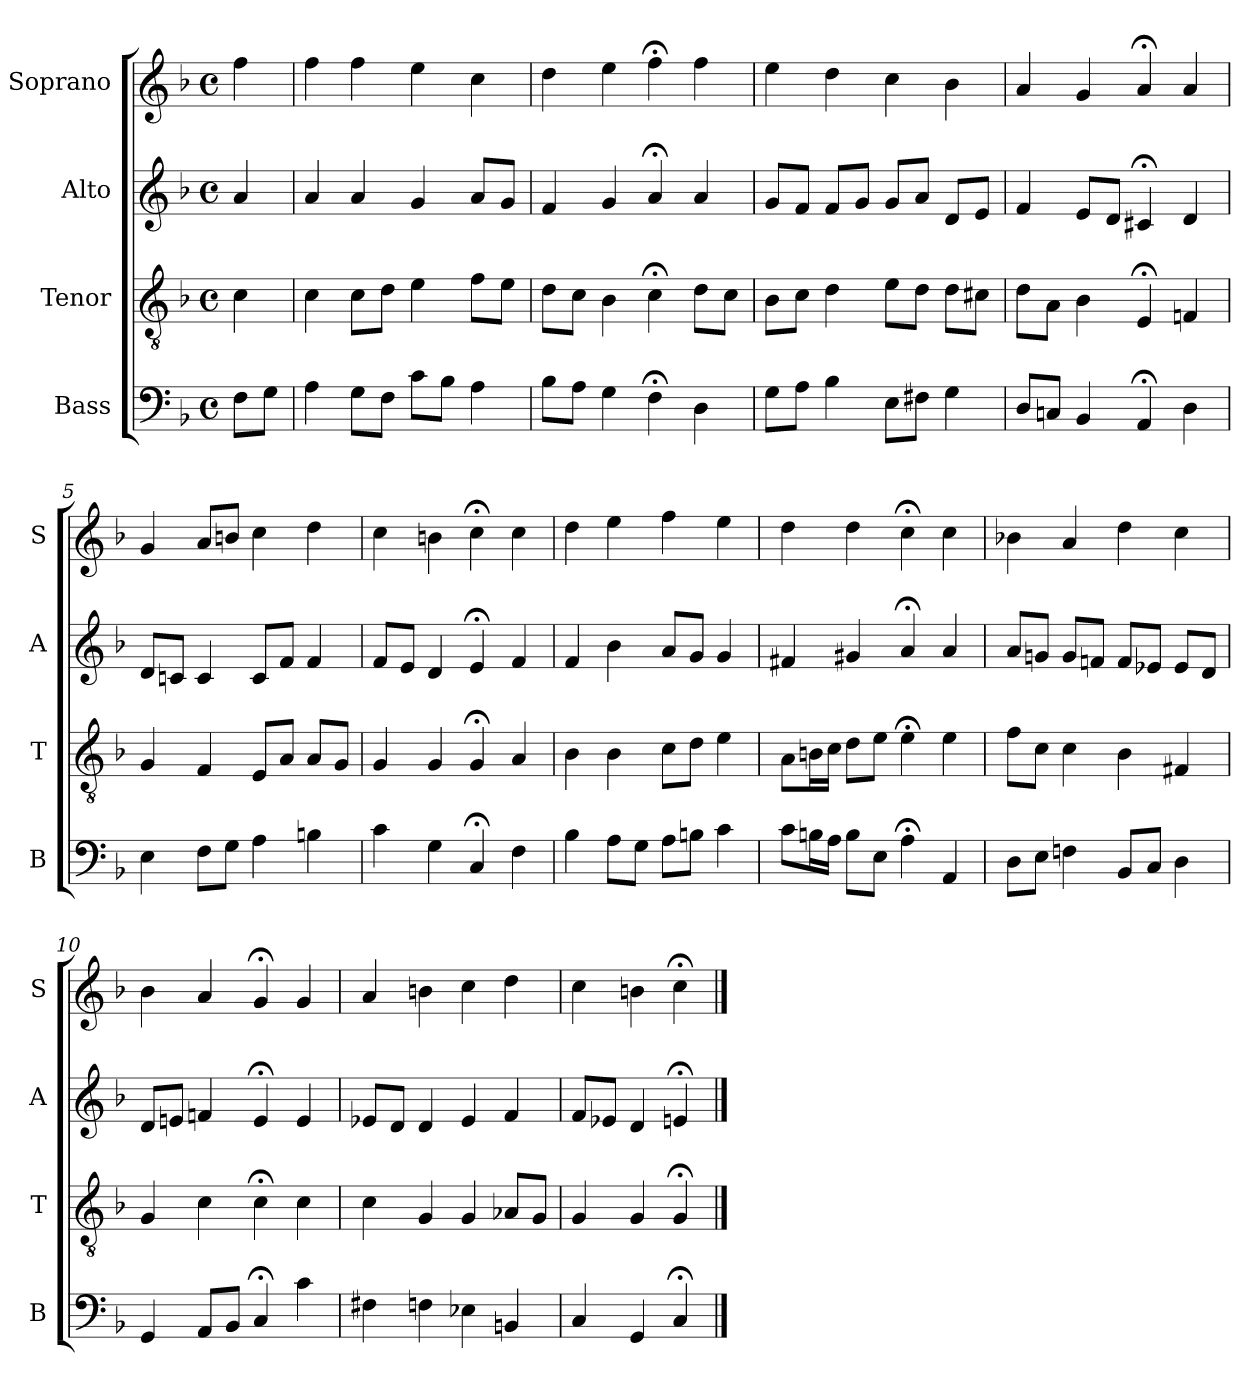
**kern	**kern	**kern	**kern
*part4	*part3	*part2	*part1
*staff4	*staff3	*staff2	*staff1
*I"Bass	*I"Tenor	*I"Alto	*I"Soprano
*I'B	*I'T	*I'A	*I'S
*clefF4	*clefGv2	*clefG2	*clefG2
*k[b-]	*k[b-]	*k[b-]	*k[b-]
*C:mix	*C:mix	*C:mix	*C:mix
*M4/4	*M4/4	*M4/4	*M4/4
*met(c)	*met(c)	*met(c)	*met(c)
*MM100	*MM100	*MM100	*MM100
=	=	=	=
8FL	4c	4a	4ff
8GJ	.	.	.
=1	=1	=1	=1
4A	4c	4a	4ff
8GL	8cL	4a	4ff
8FJ	8dJ	.	.
8cL	4e	4g	4ee
8B-J	.	.	.
4A	8fL	8aL	4cc
.	8eJ	8gJ	.
=2	=2	=2	=2
8B-L	8dL	4f	4dd
8AJ	8cJ	.	.
4Gi	4B-i	4gi	4eei
4F;<	4c;<	4a;<	4ff;<
4D	8dL	4a	4ff
.	8cJ	.	.
=3	=3	=3	=3
8GiL	8B-iL	8giL	4eei
8AJ	8cJ	8fJ	.
4B-	4d	8fL	4dd
.	.	8gJ	.
8EL	8eL	8gL	4cc
8F#XJ	8dJ	8aJ	.
4G	8dL	8dL	4b-
.	8c#XJ	8eJ	.
=4	=4	=4	=4
8DL	8dL	4f	4a
8CnJ	8AJ	.	.
4BB-	4B-	8eL	4g
.	.	8dJ	.
4AA;<	4E;<	4c#X;<	4a;<
4D	4Fn	4d	4a
=5	=5	=5	=5
4E	4G	8dL	4g
.	.	8cnJ	.
8FL	4F	4c	8aL
8GJ	.	.	8bnJ
4A	8EL	8cL	4cc
.	8AJ	8fJ	.
4Bn	8AL	4f	4dd
.	8GJ	.	.
=6	=6	=6	=6
4c	4G	8fL	4cc
.	.	8eJ	.
4G	4G	4d	4bn
4C;<	4G;<	4e;<	4cc;<
4F	4A	4f	4cc
=7	=7	=7	=7
4B-	4B-	4f	4dd
8AL	4B-	4b-	4ee
8GJ	.	.	.
8AL	8cL	8aL	4ff
8BnJ	8dJ	8gJ	.
4c	4e	4g	4ee
=8	=8	=8	=8
8cL	8AL	4f#X	4dd
16BnL	16BnL	.	.
16AJJ	16cJJ	.	.
8BiL	8diL	4g#Xi	4ddi
8EJ	8eJ	.	.
4A;<	4e;<	4a;<	4cc;<
4AA	4e	4a	4cc
=9	=9	=9	=9
8DL	8fL	8aL	4b-X
8EJ	8cJ	8gnJ	.
4Fn	4c	8gL	4a
.	.	8fnJ	.
8BB-L	4B-	8fL	4dd
8CJ	.	8e-XJ	.
4D	4F#X	8e-L	4cc
.	.	8dJ	.
=10	=10	=10	=10
4GG	4G	8dL	4b-
.	.	8enJ	.
8AAL	4c	4fn	4a
8BB-J	.	.	.
4C;<	4c;<	4e;<	4g;<
4c	4c	4e	4g
=11	=11	=11	=11
4F#X	4c	8e-XL	4a
.	.	8dJ	.
4Fn	4G	4d	4bn
4E-X	4G	4e-	4cc
4BBn	8A-XL	4f	4dd
.	8GJ	.	.
=12	=12	=12	=12
4C	4G	8fL	4cc
.	.	8e-XJ	.
4GG	4G	4d	4bn
4C;<	4G;<	4en;<	4cc;<
==	==	==	==
*-	*-	*-	*-
